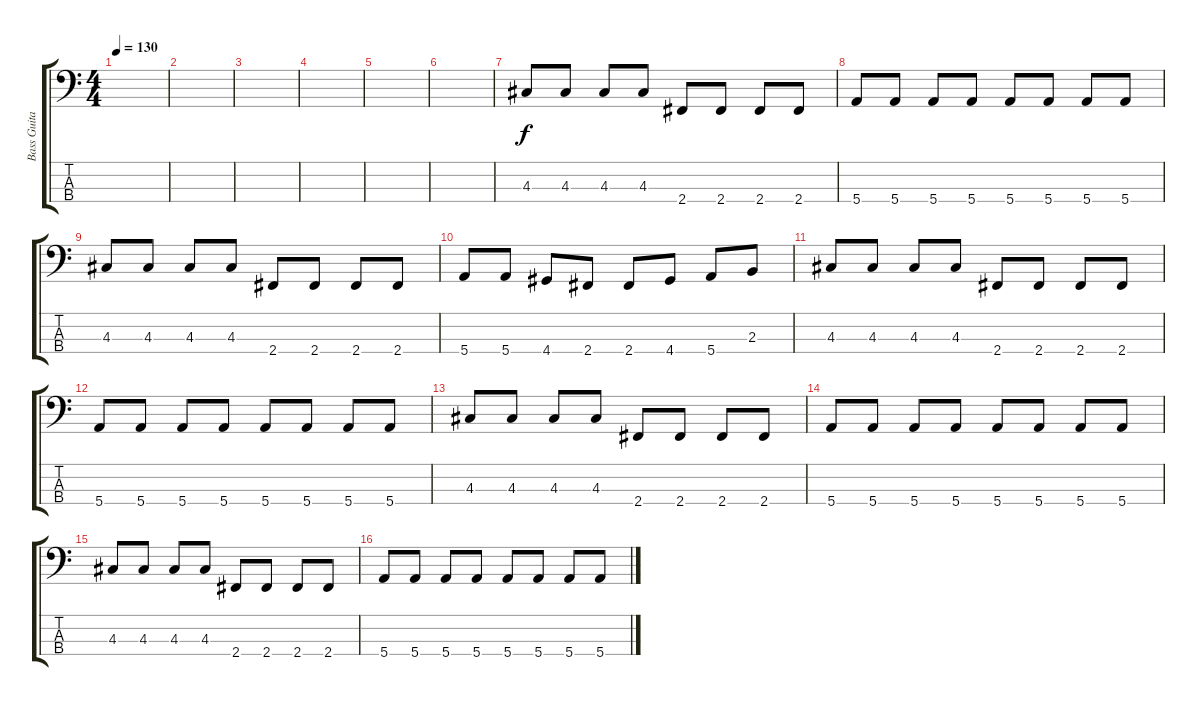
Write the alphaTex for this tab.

\track ("Bass Guitar" "Bass Guita") {instrument electricbasspick}
\staff {score tabs}
\tuning (G2 D2 A1 E1) {hide}
\ts (4 4)
\tempo 130
\clef f4
\ks c
|
|
|
|
|
|
4.3.8 4.3.8 4.3.8 4.3.8 2.4.8 2.4.8 2.4.8 2.4.8 |
5.4.8 5.4.8 5.4.8 5.4.8 5.4.8 5.4.8 5.4.8 5.4.8 |
4.3.8 4.3.8 4.3.8 4.3.8 2.4.8 2.4.8 2.4.8 2.4.8 |
5.4.8 5.4.8 4.4.8 2.4.8 2.4.8 4.4.8 5.4.8 2.3.8 |
4.3.8 4.3.8 4.3.8 4.3.8 2.4.8 2.4.8 2.4.8 2.4.8 |
5.4.8 5.4.8 5.4.8 5.4.8 5.4.8 5.4.8 5.4.8 5.4.8 |
4.3.8 4.3.8 4.3.8 4.3.8 2.4.8 2.4.8 2.4.8 2.4.8 |
5.4.8 5.4.8 5.4.8 5.4.8 5.4.8 5.4.8 5.4.8 5.4.8 |
4.3.8 4.3.8 4.3.8 4.3.8 2.4.8 2.4.8 2.4.8 2.4.8 |
5.4.8 5.4.8 5.4.8 5.4.8 5.4.8 5.4.8 5.4.8 5.4.8
